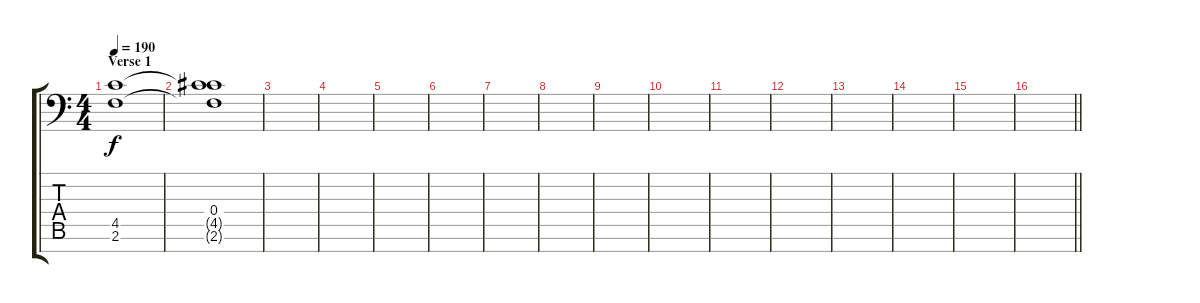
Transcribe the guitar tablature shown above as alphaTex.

\track "" {instrument distortionguitar}
\staff {score tabs}
\tuning (Eb4 Bb3 Gb3 Db3 Ab2 Eb2 Bb1) {hide}
\ts (4 4)
\section ("" "Verse 1")
\tempo 190
\clef f4
\ks c
(4.5 2.6).1{dy f volume 0} |
(0.4 4.5{t} 2.6{t}).1 |
|
|
|
|
|
|
|
|
|
|
|
|
|
\barLineRight lightlight
